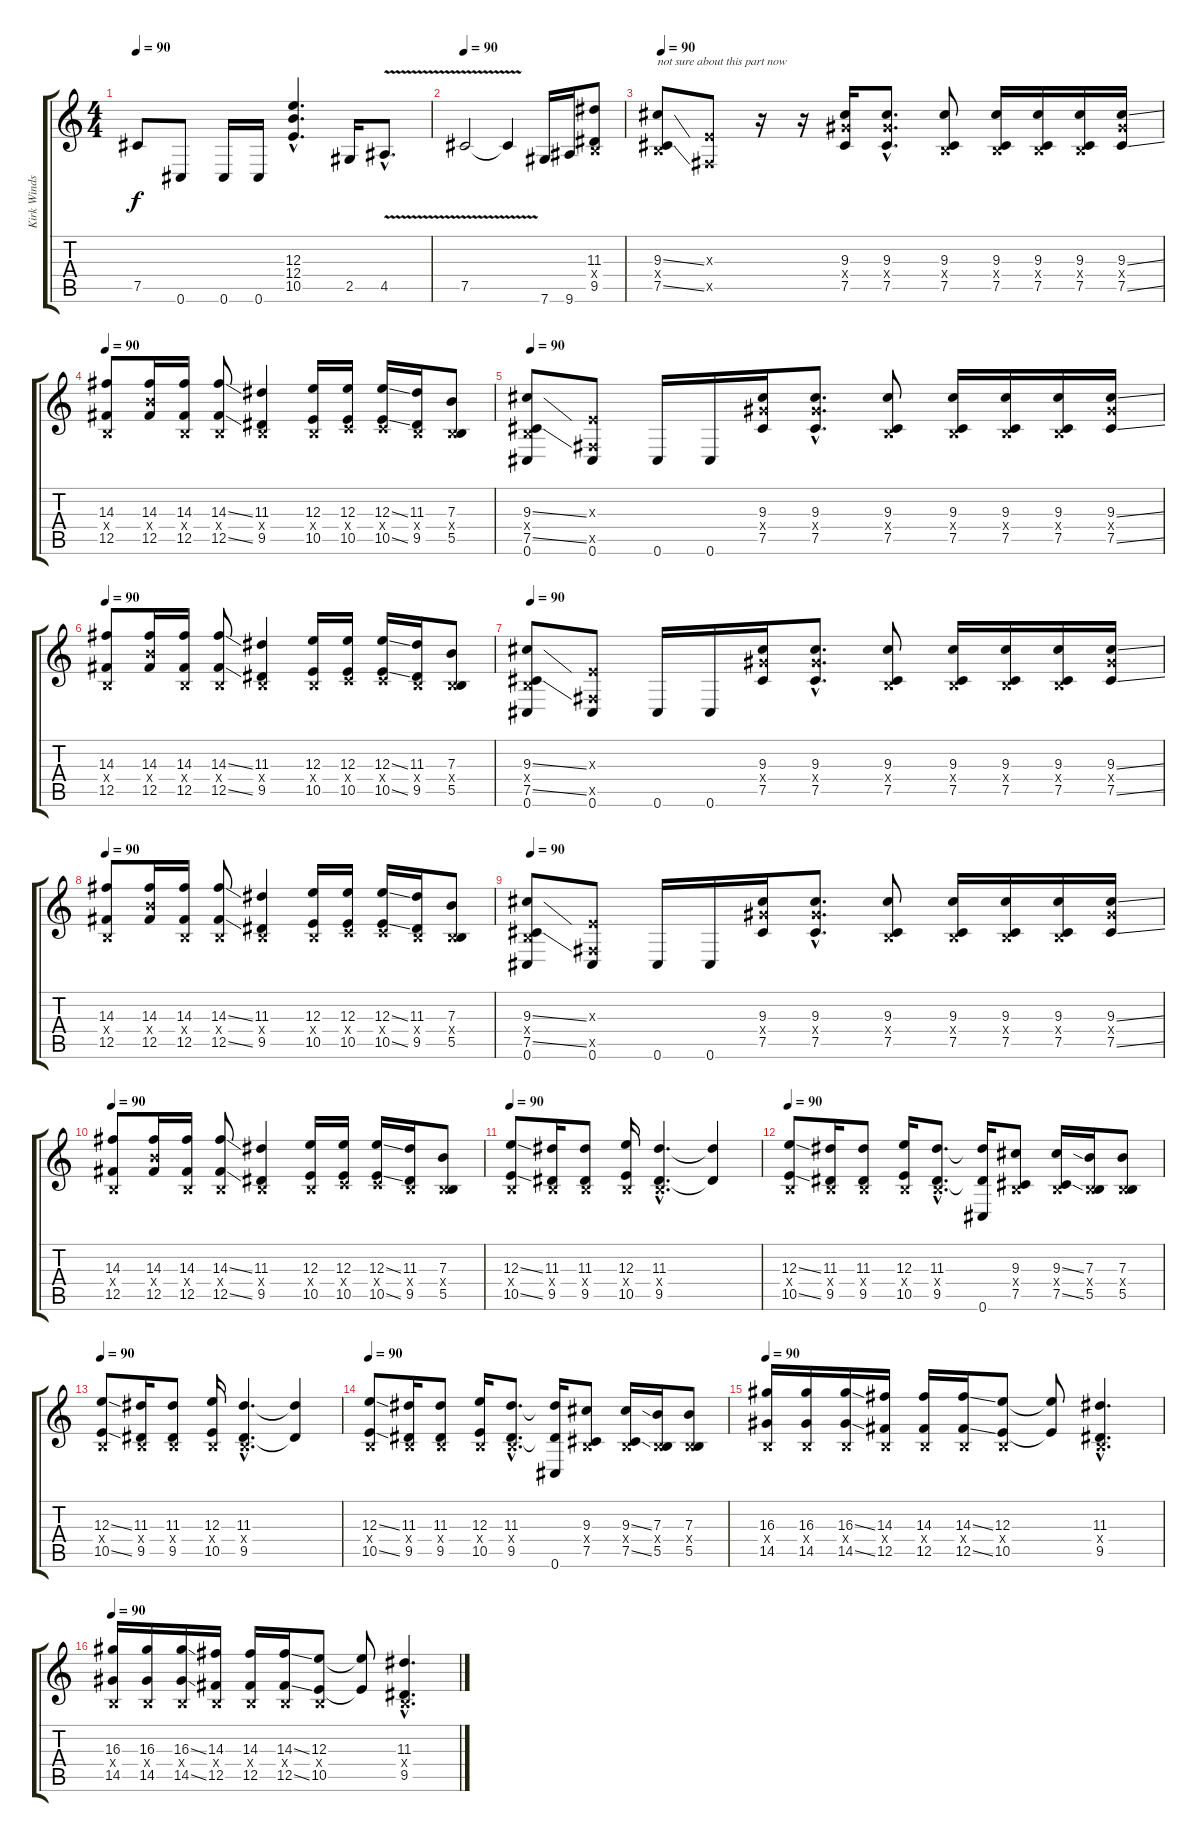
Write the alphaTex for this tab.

\track ("Kirk Windstein" "Kirk Winds") {instrument overdrivenguitar}
\staff {score tabs}
\tuning (Db4 Ab3 E3 B2 Gb2 Db2) {hide}
\ts (4 4)
\tempo 90
\clef g2
\ks c
7.5.8{dy f} 0.6.8 0.6.16 0.6.16 (12.3{hac} 12.4{hac} 10.5{hac}).4{d} 2.5.16 4.5{v hac}.8{d} |
\tempo 90
7.5{v}.2 7.5{t}.4 7.6.16 9.6.16 (11.3 0.4{x} 9.5).8 |
\tempo 90
(9.3{ss} 0.4{x} 7.5{ss}).8{txt "not sure about this part now"} (0.3{x} 0.5{x}).8 r.16 r.16 (9.3 9.4{x} 7.5).16 (9.3{hac} 9.4{hac x} 7.5{hac}).8{d} (9.3 0.4{x} 7.5).8 (9.3 0.4{x} 7.5).16 (9.3 0.4{x} 7.5).16 (9.3 0.4{x} 7.5).16 (9.3{ss} 9.4{x} 7.5{ss}).16 |
\tempo 90
(14.3 0.4{x} 12.5).8 (14.3 12.4{x} 12.5).16 (14.3 0.4{x} 12.5).16 (14.3{ss} 0.4{x} 12.5{ss}).8 (11.3 0.4{x} 9.5).4 (12.3 0.4{x} 10.5).16 (12.3 1.4{x} 10.5).16 (12.3{ss} 1.4{x} 10.5{ss}).16 (11.3 0.4{x} 9.5).16 (7.3 0.4{x} 5.5).8 |
\tempo 90
(9.3{ss} 0.4{x} 7.5{ss} 0.6).8 (0.3{x} 0.5{x} 0.6).8 0.6.16 0.6.16 (9.3 9.4{x} 7.5).16 (9.3{hac} 9.4{hac x} 7.5{hac}).8{d} (9.3 0.4{x} 7.5).8 (9.3 0.4{x} 7.5).16 (9.3 0.4{x} 7.5).16 (9.3 0.4{x} 7.5).16 (9.3{ss} 9.4{x} 7.5{ss}).16 |
\tempo 90
(14.3 0.4{x} 12.5).8 (14.3 12.4{x} 12.5).16 (14.3 0.4{x} 12.5).16 (14.3{ss} 0.4{x} 12.5{ss}).8 (11.3 0.4{x} 9.5).4 (12.3 0.4{x} 10.5).16 (12.3 1.4{x} 10.5).16 (12.3{ss} 1.4{x} 10.5{ss}).16 (11.3 0.4{x} 9.5).16 (7.3 0.4{x} 5.5).8 |
\tempo 90
(9.3{ss} 0.4{x} 7.5{ss} 0.6).8 (0.3{x} 0.5{x} 0.6).8 0.6.16 0.6.16 (9.3 9.4{x} 7.5).16 (9.3{hac} 9.4{hac x} 7.5{hac}).8{d} (9.3 0.4{x} 7.5).8 (9.3 0.4{x} 7.5).16 (9.3 0.4{x} 7.5).16 (9.3 0.4{x} 7.5).16 (9.3{ss} 9.4{x} 7.5{ss}).16 |
\tempo 90
(14.3 0.4{x} 12.5).8 (14.3 12.4{x} 12.5).16 (14.3 0.4{x} 12.5).16 (14.3{ss} 0.4{x} 12.5{ss}).8 (11.3 0.4{x} 9.5).4 (12.3 0.4{x} 10.5).16 (12.3 1.4{x} 10.5).16 (12.3{ss} 1.4{x} 10.5{ss}).16 (11.3 0.4{x} 9.5).16 (7.3 0.4{x} 5.5).8 |
\tempo 90
(9.3{ss} 0.4{x} 7.5{ss} 0.6).8 (0.3{x} 0.5{x} 0.6).8 0.6.16 0.6.16 (9.3 9.4{x} 7.5).16 (9.3{hac} 9.4{hac x} 7.5{hac}).8{d} (9.3 0.4{x} 7.5).8 (9.3 0.4{x} 7.5).16 (9.3 0.4{x} 7.5).16 (9.3 0.4{x} 7.5).16 (9.3{ss} 9.4{x} 7.5{ss}).16 |
\tempo 90
(14.3 0.4{x} 12.5).8 (14.3 12.4{x} 12.5).16 (14.3 0.4{x} 12.5).16 (14.3{ss} 0.4{x} 12.5{ss}).8 (11.3 0.4{x} 9.5).4 (12.3 0.4{x} 10.5).16 (12.3 1.4{x} 10.5).16 (12.3{ss} 1.4{x} 10.5{ss}).16 (11.3 0.4{x} 9.5).16 (7.3 0.4{x} 5.5).8 |
\tempo 90
(12.3{ss} 0.4{x} 10.5{ss}).8 (11.3 0.4{x} 9.5).16 (11.3 0.4{x} 9.5).8 (12.3 0.4{x} 10.5).16 (11.3{hac} 0.4{hac x} 9.5{hac}).4{d} (11.3{t} 9.5{t}).4 |
\tempo 90
(12.3{ss} 0.4{x} 10.5{ss}).8 (11.3 0.4{x} 9.5).16 (11.3 0.4{x} 9.5).8 (12.3 0.4{x} 10.5).16 (11.3{hac} 0.4{hac x} 9.5{hac}).8{d} (11.3{t} 9.5{t} 0.6).16 (9.3 0.4{x} 7.5).8 (9.3{ss} 0.4{x} 7.5{ss}).16 (7.3 0.4{x} 5.5).16 (7.3 0.4{x} 5.5).8 |
\tempo 90
(12.3{ss} 0.4{x} 10.5{ss}).8 (11.3 0.4{x} 9.5).16 (11.3 0.4{x} 9.5).8 (12.3 0.4{x} 10.5).16 (11.3{hac} 0.4{hac x} 9.5{hac}).4{d} (11.3{t} 9.5{t}).4 |
\tempo 90
(12.3{ss} 0.4{x} 10.5{ss}).8 (11.3 0.4{x} 9.5).16 (11.3 0.4{x} 9.5).8 (12.3 0.4{x} 10.5).16 (11.3{hac} 0.4{hac x} 9.5{hac}).8{d} (11.3{t} 9.5{t} 0.6).16 (9.3 0.4{x} 7.5).8 (9.3{ss} 0.4{x} 7.5{ss}).16 (7.3 0.4{x} 5.5).16 (7.3 0.4{x} 5.5).8 |
\tempo 90
(16.3 0.4{x} 14.5).16 (16.3 0.4{x} 14.5).16 (16.3{ss} 0.4{x} 14.5{ss}).16 (14.3 0.4{x} 12.5).16 (14.3 0.4{x} 12.5).16 (14.3{ss} 0.4{x} 12.5{ss}).16 (12.3 0.4{x} 10.5).8 (12.3{t} 10.5{t}).8 (11.3{hac} 0.4{hac x} 9.5{hac}).4{d} |
\tempo 90
(16.3 0.4{x} 14.5).16 (16.3 0.4{x} 14.5).16 (16.3{ss} 0.4{x} 14.5{ss}).16 (14.3 0.4{x} 12.5).16 (14.3 0.4{x} 12.5).16 (14.3{ss} 0.4{x} 12.5{ss}).16 (12.3 0.4{x} 10.5).8 (12.3{t} 10.5{t}).8 (11.3{hac} 0.4{hac x} 9.5{hac}).4{d}
